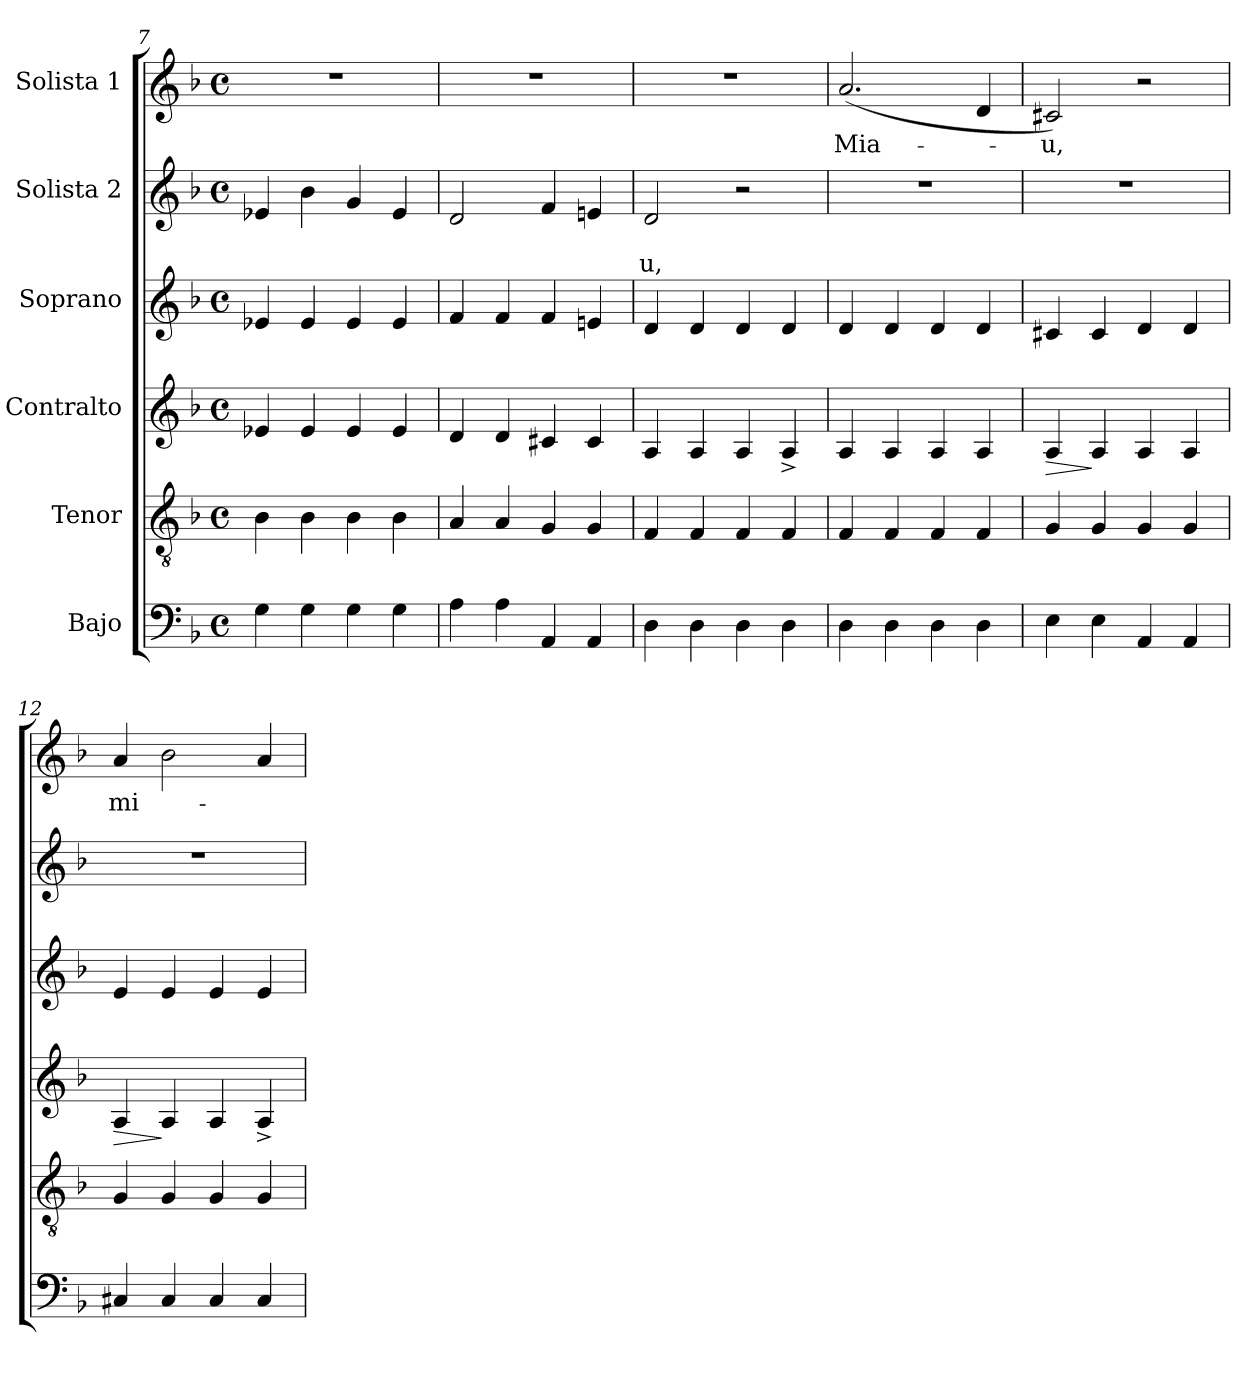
**kern	**kern	**kern	**dynam	**kern	**kern	**text	**text	**kern	**text
*part6	*part5	*part4	*part4	*part3	*part2	*part2	*part2	*part1	*part1
*staff6	*staff5	*staff4	*staff4	*staff3	*staff2	*staff2	*staff2	*staff1	*staff1
*I"Bajo	*I"Tenor	*I"Contralto	*	*I"Soprano	*I"Solista 2	*	*	*I"Solista 1	*
*clefF4	*clefGv2	*clefG2	*	*clefG2	*clefG2	*	*	*clefG2	*
*ITrd7c12	*	*	*	*	*	*	*	*	*
*k[b-]	*k[b-]	*k[b-]	*	*k[b-]	*k[b-]	*	*	*k[b-]	*
*F:	*F:	*F:	*	*F:	*F:	*	*	*F:	*
*M4/4	*M4/4	*M4/4	*	*M4/4	*M4/4	*	*	*M4/4	*
*met(c)	*met(c)	*met(c)	*	*met(c)	*met(c)	*	*	*met(c)	*
=7	=7	=7	=7	=7	=7	=7	=7	=7	=7
4GG\	4B-\	4e-X/	.	4e-X/	4e-X/	.	.	1r	.
4GG\	4B-\	4e-/	.	4e-/	4b-\	.	.	.	.
4GG\	4B-\	4e-/	.	4e-/	4g/	.	.	.	.
4GG\	4B-\	4e-/	.	4e-/	4e-/	.	.	.	.
=8	=8	=8	=8	=8	=8	=8	=8	=8	=8
4AA\	4A/	4d/	.	4f/	2d/	.	.	1r	.
4AA\	4A/	4d/	.	4f/	.	.	.	.	.
4AAA/	4G/	4c#X/	.	4f/	4f/	.	.	.	.
4AAA/	4G/	4c#/	.	4en/	4en/	.	.	.	.
!!LO:LB:g=z
=9	=9	=9	=9	=9	=9	=9	=9	=9	=9
!	!	!	!	!	!	!	!LO:LY:b	!	!
4DD\	4F/	4A/	.	4d/	2d/	.	-u,	1r	.
4DD\	4F/	4A/	.	4d/	.	.	.	.	.
4DD\	4F/	4A/	.	4d/	2r	.	.	.	.
4DD\	4F/	4A^</	.	4d/	.	.	.	.	.
=10	=10	=10	=10	=10	=10	=10	=10	=10	=10
!	!	!	!	!	!	!	!	!	!LO:LY:b
4DD\	4F/	4A/	.	4d/	1r	.	.	(<2.a/	Mia-
4DD\	4F/	4A/	.	4d/	.	.	.	.	.
4DD\	4F/	4A/	.	4d/	.	.	.	.	.
4DD\	4F/	4A/	.	4d/	.	.	.	4d/	.
=11	=11	=11	=11	=11	=11	=11	=11	=11	=11
!	!	!	!LO:HP:b	!	!	!	!	!	!LO:LY:b
4EE\	4G/	4A/	>	4c#X/	1r	.	.	2c#X/)	-u,
4EE\	4G/	4A/	]	4c#/	.	.	.	.	.
4AAA/	4G/	4A/	.	4d/	.	.	.	2r	.
4AAA/	4G/	4A/	.	4d/	.	.	.	.	.
=12	=12	=12	=12	=12	=12	=12	=12	=12	=12
!	!	!	!LO:HP:b	!	!	!	!	!	!LO:LY:b
4CC#X/	4G/	4A/	>	4e/	1r	.	.	4a/	mi-
4CC#/	4G/	4A/	]	4e/	.	.	.	2b-\	.
4CC#/	4G/	4A/	.	4e/	.	.	.	.	.
4CC#/	4G/	4A^</	.	4e/	.	.	.	4a/	.
=	=	=	=	=	=	=	=	=	=
*-	*-	*-	*-	*-	*-	*-	*-	*-	*-
